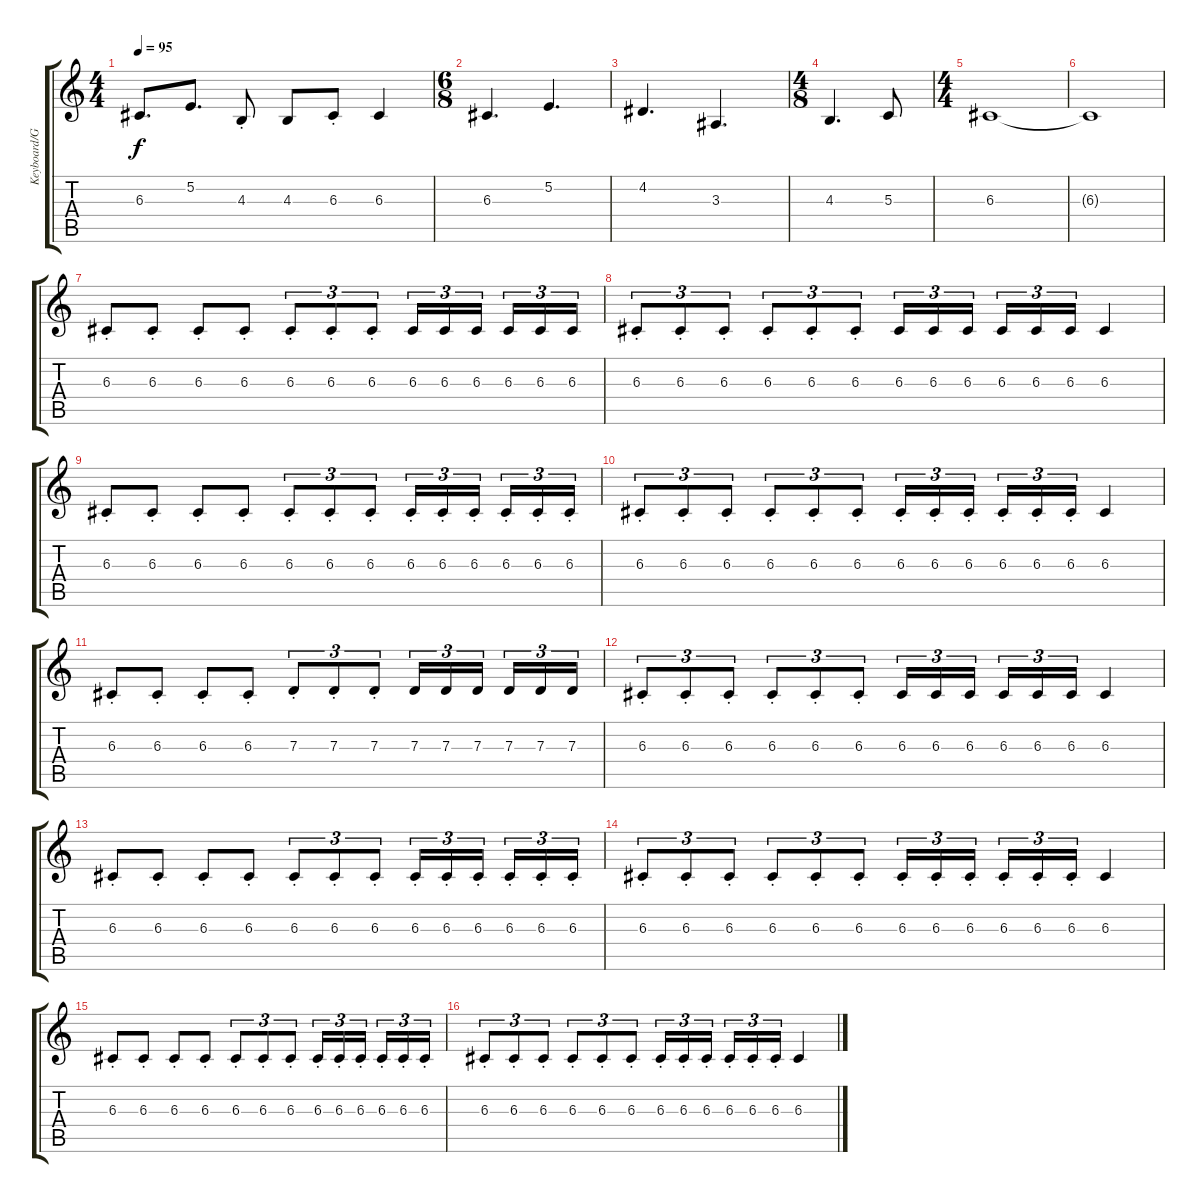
\track ("Keyboard/Guitar synth fancy stuff" "Keyboard/G") {instrument lead2sawtooth}
\staff {score tabs}
\tuning (E4 B3 G3 D3 A2 E2) {hide}
\ts (4 4)
\tempo 95
\clef g2
\ks c
6.3.8{d dy f} 5.2.8{d} 4.3{st}.8 4.3.8 6.3{st}.8 6.3.4 |
\ts (6 8)
6.3.4{d} 5.2.4{d} |
4.2.4{d} 3.3.4{d} |
\ts (4 8)
4.3.4{d} 5.3.8 |
\ts (4 4)
6.3.1 |
6.3{t}.1 |
6.3{st}.8{instrument harpsichord} 6.3{st}.8 6.3{st}.8 6.3{st}.8 6.3{st}.8{tu (3 2)} 6.3{st}.8{tu (3 2)} 6.3{st}.8{tu (3 2)} 6.3.16{tu (3 2)} 6.3.16{tu (3 2)} 6.3.16{tu (3 2) beam splitsecondary} 6.3.16{tu (3 2)} 6.3.16{tu (3 2)} 6.3.16{tu (3 2)} |
6.3{st}.8{tu (3 2)} 6.3{st}.8{tu (3 2)} 6.3{st}.8{tu (3 2)} 6.3{st}.8{tu (3 2)} 6.3{st}.8{tu (3 2)} 6.3{st}.8{tu (3 2)} 6.3.16{tu (3 2)} 6.3.16{tu (3 2)} 6.3.16{tu (3 2) beam splitsecondary} 6.3.16{tu (3 2)} 6.3.16{tu (3 2)} 6.3.16{tu (3 2)} 6.3.4 |
6.3{st}.8{instrument harpsichord} 6.3{st}.8 6.3{st}.8 6.3{st}.8 6.3{st}.8{tu (3 2)} 6.3{st}.8{tu (3 2)} 6.3{st}.8{tu (3 2)} 6.3{st}.16{tu (3 2)} 6.3{st}.16{tu (3 2)} 6.3{st}.16{tu (3 2) beam splitsecondary} 6.3{st}.16{tu (3 2)} 6.3{st}.16{tu (3 2)} 6.3{st}.16{tu (3 2)} |
6.3{st}.8{tu (3 2)} 6.3{st}.8{tu (3 2)} 6.3{st}.8{tu (3 2)} 6.3{st}.8{tu (3 2)} 6.3{st}.8{tu (3 2)} 6.3{st}.8{tu (3 2)} 6.3{st}.16{tu (3 2)} 6.3{st}.16{tu (3 2)} 6.3{st}.16{tu (3 2) beam splitsecondary} 6.3{st}.16{tu (3 2)} 6.3{st}.16{tu (3 2)} 6.3{st}.16{tu (3 2)} 6.3.4 |
6.3{st}.8 6.3{st}.8 6.3{st}.8 6.3{st}.8 7.3{st}.8{tu (3 2)} 7.3{st}.8{tu (3 2)} 7.3{st}.8{tu (3 2)} 7.3.16{tu (3 2)} 7.3.16{tu (3 2)} 7.3.16{tu (3 2) beam splitsecondary} 7.3.16{tu (3 2)} 7.3.16{tu (3 2)} 7.3.16{tu (3 2)} |
6.3{st}.8{tu (3 2)} 6.3{st}.8{tu (3 2)} 6.3{st}.8{tu (3 2)} 6.3{st}.8{tu (3 2)} 6.3{st}.8{tu (3 2)} 6.3{st}.8{tu (3 2)} 6.3.16{tu (3 2)} 6.3.16{tu (3 2)} 6.3.16{tu (3 2) beam splitsecondary} 6.3.16{tu (3 2)} 6.3.16{tu (3 2)} 6.3.16{tu (3 2)} 6.3.4 |
6.3{st}.8 6.3{st}.8 6.3{st}.8 6.3{st}.8 6.3{st}.8{tu (3 2)} 6.3{st}.8{tu (3 2)} 6.3{st}.8{tu (3 2)} 6.3{st}.16{tu (3 2)} 6.3{st}.16{tu (3 2)} 6.3{st}.16{tu (3 2) beam splitsecondary} 6.3{st}.16{tu (3 2)} 6.3{st}.16{tu (3 2)} 6.3{st}.16{tu (3 2)} |
6.3{st}.8{tu (3 2)} 6.3{st}.8{tu (3 2)} 6.3{st}.8{tu (3 2)} 6.3{st}.8{tu (3 2)} 6.3{st}.8{tu (3 2)} 6.3{st}.8{tu (3 2)} 6.3{st}.16{tu (3 2)} 6.3{st}.16{tu (3 2)} 6.3{st}.16{tu (3 2) beam splitsecondary} 6.3{st}.16{tu (3 2)} 6.3{st}.16{tu (3 2)} 6.3{st}.16{tu (3 2)} 6.3.4 |
6.3{st}.8 6.3{st}.8 6.3{st}.8 6.3{st}.8 6.3{st}.8{tu (3 2)} 6.3{st}.8{tu (3 2)} 6.3{st}.8{tu (3 2)} 6.3{st}.16{tu (3 2)} 6.3{st}.16{tu (3 2)} 6.3{st}.16{tu (3 2) beam splitsecondary} 6.3{st}.16{tu (3 2)} 6.3{st}.16{tu (3 2)} 6.3{st}.16{tu (3 2)} |
6.3{st}.8{tu (3 2)} 6.3{st}.8{tu (3 2)} 6.3{st}.8{tu (3 2)} 6.3{st}.8{tu (3 2)} 6.3{st}.8{tu (3 2)} 6.3{st}.8{tu (3 2)} 6.3{st}.16{tu (3 2)} 6.3{st}.16{tu (3 2)} 6.3{st}.16{tu (3 2) beam splitsecondary} 6.3{st}.16{tu (3 2)} 6.3{st}.16{tu (3 2)} 6.3{st}.16{tu (3 2)} 6.3.4
